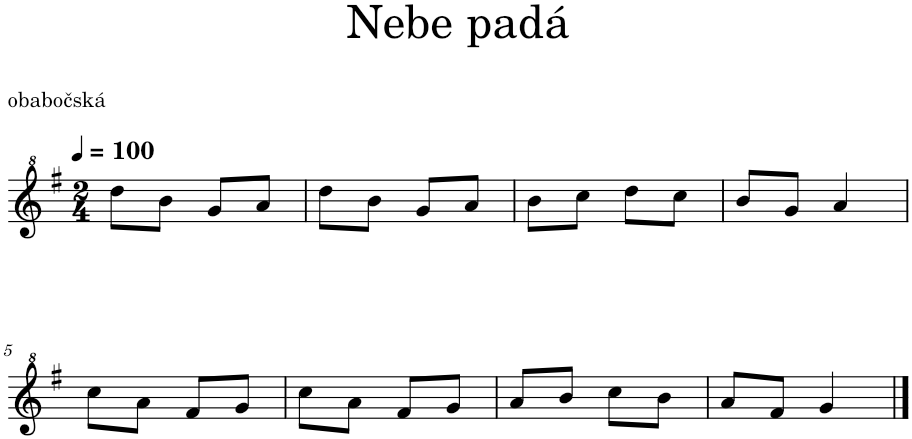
**kern
*part1
*staff1
*I"Soprano Recorder
*I'S. Rec.
*clefG^2
*k[f#]
*M2/4
*MM100
=1
8ddd\L
8bb\J
8gg/L
8aa/J
=2
8ddd\L
8bb\J
8gg/L
8aa/J
=3
8bb\L
8ccc\J
8ddd\L
8ccc\J
=4
8bb/L
8gg/J
4aa/
!!LO:LB:g=z
=5
8ccc\L
8aa\J
8ff#/L
8gg/J
=6
8ccc\L
8aa\J
8ff#/L
8gg/J
=7
8aa/L
8bb/J
8ccc\L
8bb\J
=8
8aa/L
8ff#/J
4gg/
==
*-
